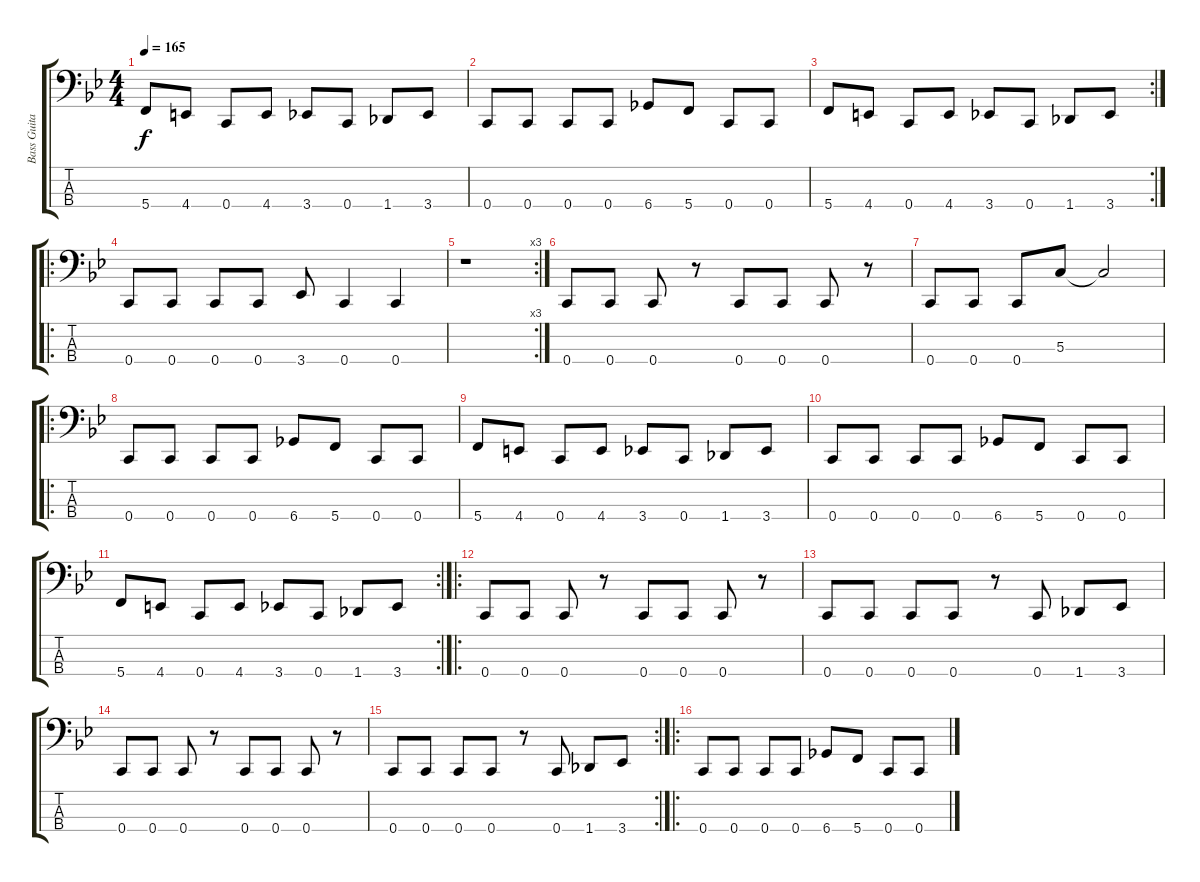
\track ("Bass Guitar" "Bass Guita") {instrument electricbassfinger}
\staff {score tabs}
\tuning (F2 C2 G1 C1) {hide}
\ts (4 4)
\tempo 165
\clef f4
\ks bb
5.4.8{dy f} 4.4.8 0.4.8 4.4.8 3.4.8 0.4.8 1.4.8 3.4.8 |
0.4.8 0.4.8 0.4.8 0.4.8 6.4.8 5.4.8 0.4.8 0.4.8 |
\rc 2
5.4.8 4.4.8 0.4.8 4.4.8 3.4.8 0.4.8 1.4.8 3.4.8 |
\ro
0.4.8 0.4.8 0.4.8 0.4.8 3.4.8 0.4.4 0.4.4 |
\rc 3
r.1 |
0.4.8 0.4.8 0.4.8 r.8 0.4.8 0.4.8 0.4.8 r.8 |
0.4.8 0.4.8 0.4.8 5.3.8 5.3{t}.2 |
\ro
0.4.8 0.4.8 0.4.8 0.4.8 6.4.8 5.4.8 0.4.8 0.4.8 |
5.4.8 4.4.8 0.4.8 4.4.8 3.4.8 0.4.8 1.4.8 3.4.8 |
0.4.8 0.4.8 0.4.8 0.4.8 6.4.8 5.4.8 0.4.8 0.4.8 |
\rc 2
5.4.8 4.4.8 0.4.8 4.4.8 3.4.8 0.4.8 1.4.8 3.4.8 |
\ro
0.4.8 0.4.8 0.4.8 r.8 0.4.8 0.4.8 0.4.8 r.8 |
0.4.8 0.4.8 0.4.8 0.4.8 r.8 0.4.8 1.4.8 3.4.8 |
0.4.8 0.4.8 0.4.8 r.8 0.4.8 0.4.8 0.4.8 r.8 |
\rc 2
0.4.8 0.4.8 0.4.8 0.4.8 r.8 0.4.8 1.4.8 3.4.8 |
\ro
0.4.8 0.4.8 0.4.8 0.4.8 6.4.8 5.4.8 0.4.8 0.4.8
